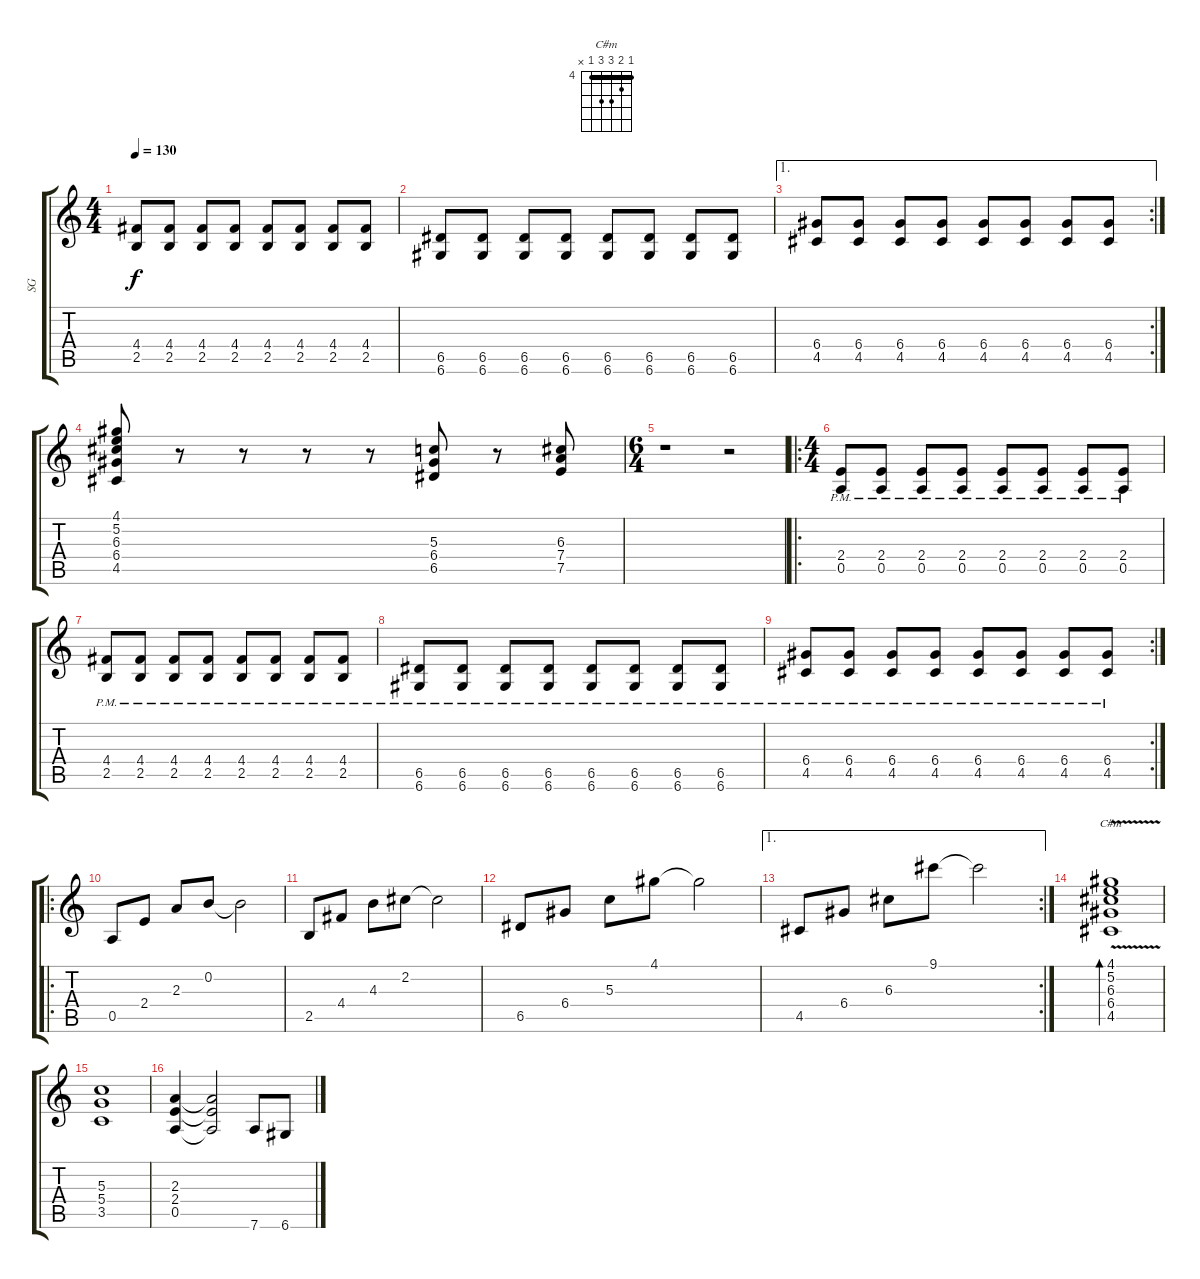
\track ("SG" "SG") {instrument electricguitarmuted}
\staff {score tabs}
\tuning (E4 B3 G3 D3 A2 D2) {hide}
\chord ("C#m" 4 5 6 6 4 x) {firstfret 4 barre 4}
\ts (4 4)
\tempo 130
\clef g2
\ks c
(4.4 2.5).8{dy f} (4.4 2.5).8 (4.4 2.5).8 (4.4 2.5).8 (4.4 2.5).8 (4.4 2.5).8 (4.4 2.5).8 (4.4 2.5).8 |
(6.5 6.6).8 (6.5 6.6).8 (6.5 6.6).8 (6.5 6.6).8 (6.5 6.6).8 (6.5 6.6).8 (6.5 6.6).8 (6.5 6.6).8 |
\ae 1
\rc 2
(6.4 4.5).8 (6.4 4.5).8 (6.4 4.5).8 (6.4 4.5).8 (6.4 4.5).8 (6.4 4.5).8 (6.4 4.5).8 (6.4 4.5).8 |
(4.1 5.2 6.3 6.4 4.5).8{instrument overdrivenguitar} r.8 r.8 r.8 r.8 (5.3 6.4 6.5).8 r.8 (6.3 7.4 7.5).8 |
\ts (6 4)
r.1 r.2 |
\ro
\ts (4 4)
(2.4{pm} 0.5{pm}).8 (2.4{pm} 0.5{pm}).8 (2.4{pm} 0.5{pm}).8 (2.4{pm} 0.5{pm}).8 (2.4{pm} 0.5{pm}).8 (2.4{pm} 0.5{pm}).8 (2.4{pm} 0.5{pm}).8 (2.4{pm} 0.5{pm}).8 |
(4.4{pm} 2.5{pm}).8 (4.4{pm} 2.5{pm}).8 (4.4{pm} 2.5{pm}).8 (4.4{pm} 2.5{pm}).8 (4.4{pm} 2.5{pm}).8 (4.4{pm} 2.5{pm}).8 (4.4{pm} 2.5{pm}).8 (4.4{pm} 2.5{pm}).8 |
(6.5{pm} 6.6{pm}).8 (6.5{pm} 6.6{pm}).8 (6.5{pm} 6.6{pm}).8 (6.5{pm} 6.6{pm}).8 (6.5{pm} 6.6{pm}).8 (6.5{pm} 6.6{pm}).8 (6.5{pm} 6.6{pm}).8 (6.5{pm} 6.6{pm}).8 |
\rc 2
(6.4{pm} 4.5{pm}).8 (6.4{pm} 4.5{pm}).8 (6.4{pm} 4.5{pm}).8 (6.4{pm} 4.5{pm}).8 (6.4{pm} 4.5{pm}).8 (6.4{pm} 4.5{pm}).8 (6.4{pm} 4.5{pm}).8 (6.4{pm} 4.5{pm}).8 |
\ro
0.5.8{balance 0 instrument acousticguitarsteel} 2.4.8 2.3.8 0.2.8 0.2{t}.2 |
2.5.8{balance 16} 4.4.8 4.3.8 2.2.8 2.2{t}.2 |
6.5.8{balance 0} 6.4.8 5.3.8 4.1.8 4.1{t}.2 |
\ae 1
\rc 2
4.5.8{balance 16} 6.4.8 6.3.8 9.1.8 9.1{t}.2 |
(4.1{v} 5.2 6.3 6.4 4.5).1{bd 240 ch "C#m" balance 8 instrument acousticguitarsteel} |
(5.3 5.4 3.5).1{balance 0 instrument overdrivenguitar} |
(2.3 2.4 0.5).4 (2.3{t} 2.4{t} 0.5{t}).2 7.6.8 6.6.8
